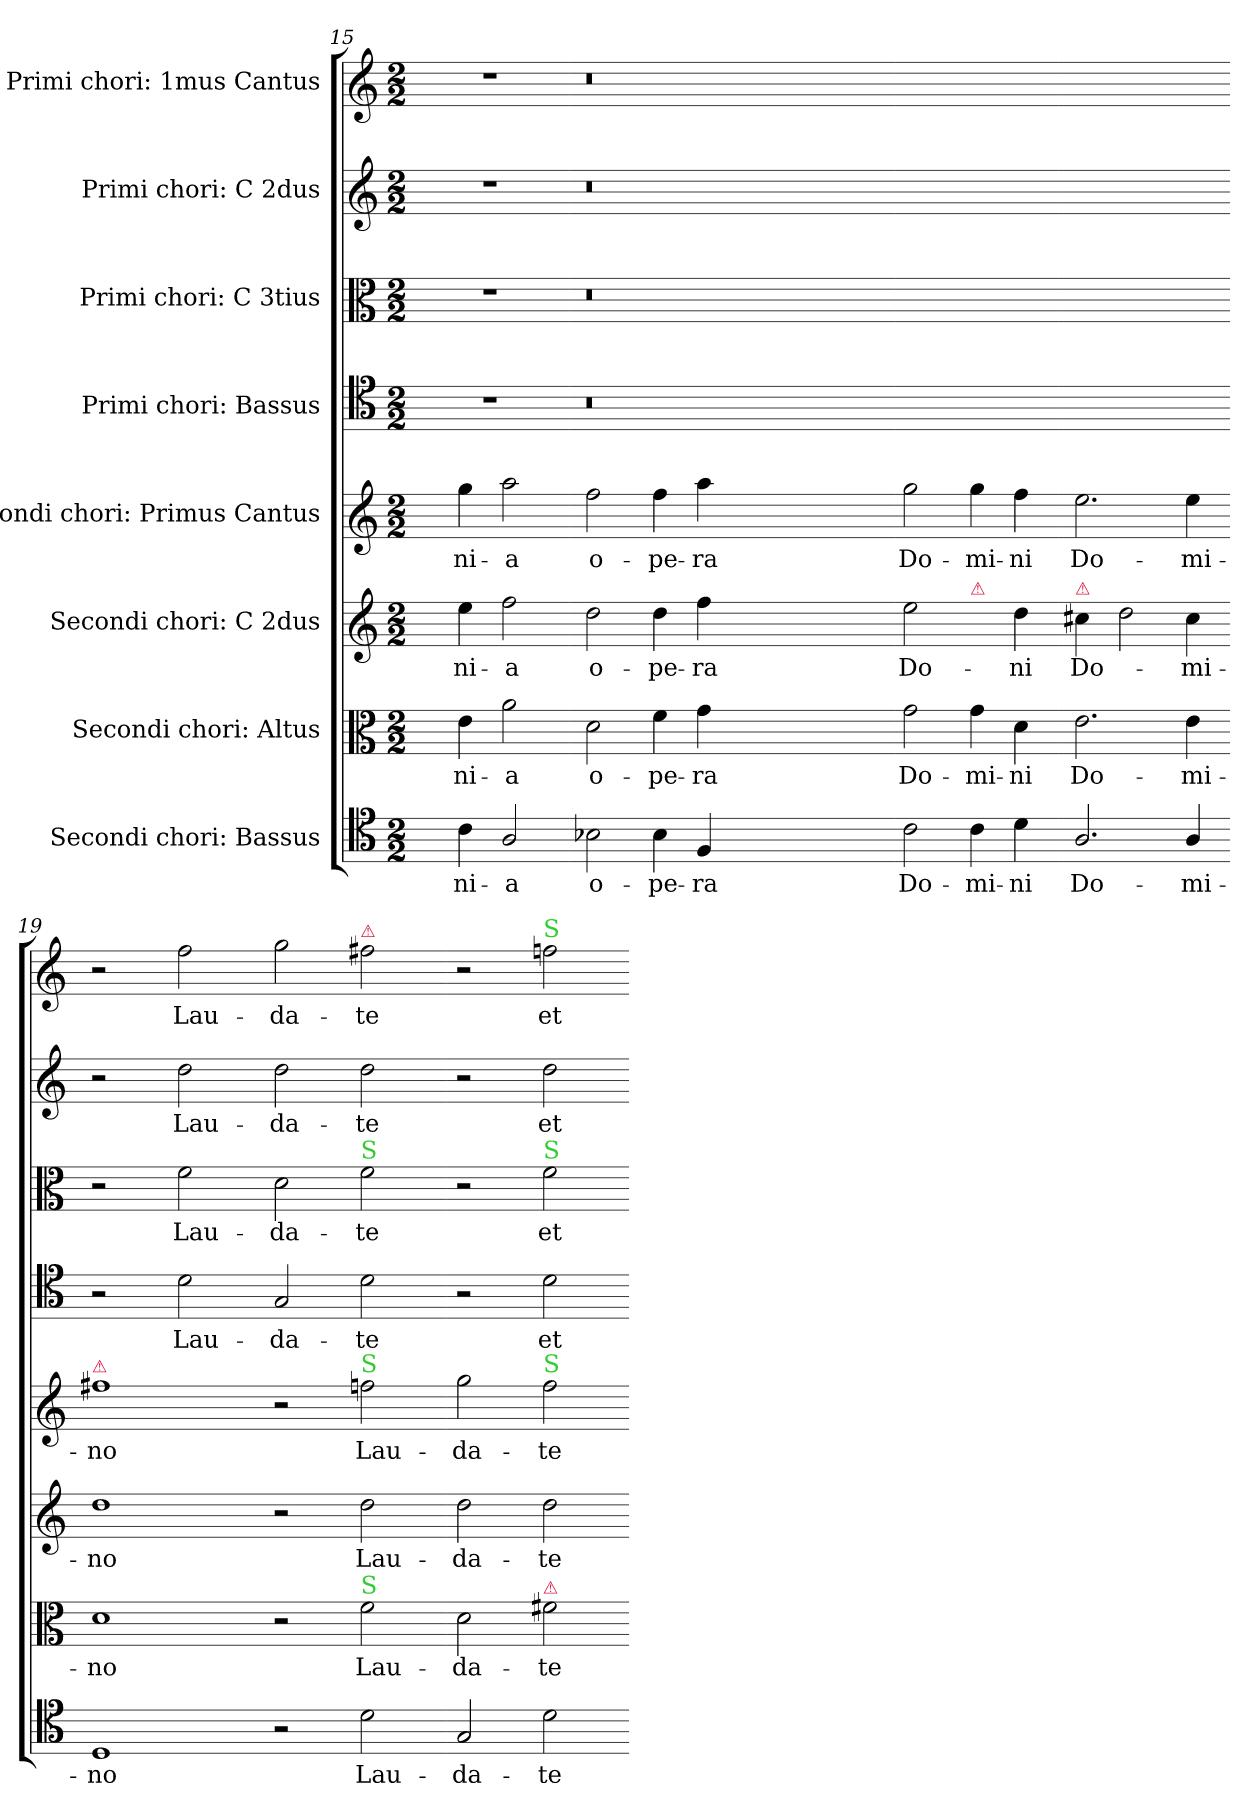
**kern	**text	**kern	**text	**kern	**text	**kern	**text	**kern	**text	**kern	**text	**kern	**text	**kern	**text
*part8	*part8	*part7	*part7	*part6	*part6	*part5	*part5	*part4	*part4	*part3	*part3	*part2	*part2	*part1	*part1
*staff8	*staff8	*staff7	*staff7	*staff6	*staff6	*staff5	*staff5	*staff4	*staff4	*staff3	*staff3	*staff2	*staff2	*staff1	*staff1
*I"Secondi chori: Bassus	*	*I"Secondi chori: Altus	*	*I"Secondi chori: C 2dus	*	*I"Secondi chori: Primus Cantus	*	*I"Primi chori: Bassus	*	*I"Primi chori: C 3tius	*	*I"Primi chori: C 2dus	*	*I"Primi chori: 1mus Cantus	*
*clefC4	*	*clefC3	*	*clefG2	*	*clefG2	*	*clefC4	*	*clefC3	*	*clefG2	*	*clefG2	*
*k[]	*	*k[]	*	*k[]	*	*k[]	*	*k[]	*	*k[]	*	*k[]	*	*k[]	*
*M2/2	*	*M2/2	*	*M2/2	*	*M2/2	*	*M2/2	*	*M2/2	*	*M2/2	*	*M2/2	*
=15	=15	=15	=15	=15	=15	=15	=15	=15	=15	=15	=15	=15	=15	=15	=15
4ryy	.	4ryy	.	4ryy	.	4ryy	.	1r	.	1r	.	1r	.	1r	.
4c\	-ni-	4e\	-ni-	4ee\	-ni-	4gg\	-ni-	.	.	.	.	.	.	.	.
2A/	-a	2a\	-a	2ff\	-a	2aa\	-a	.	.	.	.	.	.	.	.
=16-	=16-	=16-	=16-	=16-	=16-	=16-	=16-	=16-	=16-	=16-	=16-	=16-	=16-	=16-	=16-
2B-X\	o-	2d\	o-	2dd\	o-	2ff\	o-	0.r	.	0.r	.	0.r	.	0.r	.
4B-\	-pe-	4f\	-pe-	4dd\	-pe-	4ff\	-pe-	.	.	.	.	.	.	.	.
4F/	-ra	4g\	-ra	4ff\	-ra	4aa\	-ra	.	.	.	.	.	.	.	.
0ryy	.	0ryy	.	0ryy	.	0ryy	.	.	.	.	.	.	.	.	.
=17-	=17-	=17-	=17-	=17-	=17-	=17-	=17-	=17-	=17-	=17-	=17-	=17-	=17-	=17-	=17-
2c\	Do-	2g\	Do-	2ee\	Do-	2gg\	Do-	1ryy	.	1ryy	.	1ryy	.	1ryy	.
!	!	!	!	!LO:TX:a:color=crimson:t=⚠	!	!	!	!	!	!	!	!	!	!	!
4c\	-mi-	4g\	-mi-	4ryy	.	4gg\	-mi-	.	.	.	.	.	.	.	.
4d\	-ni	4d\	-ni	4dd\	-ni	4ff\	-ni	.	.	.	.	.	.	.	.
=18-	=18-	=18-	=18-	=18-	=18-	=18-	=18-	=18-	=18-	=18-	=18-	=18-	=18-	=18-	=18-
!	!	!	!	!LO:TX:a:color=crimson:t=⚠	!	!	!	!	!	!	!	!	!	!	!
2.A/	Do-	2.e\	Do-	4cc#X\	Do-	2.ee\	Do-	1ryy	.	1ryy	.	1ryy	.	1ryy	.
.	.	.	.	2dd\	.	.	.	.	.	.	.	.	.	.	.
4A/	-mi-	4e\	-mi-	4cc#\	-mi-	4ee\	-mi-	.	.	.	.	.	.	.	.
=19-	=19-	=19-	=19-	=19-	=19-	=19-	=19-	=19-	=19-	=19-	=19-	=19-	=19-	=19-	=19-
!	!	!	!	!	!	!LO:TX:a:color=crimson:t=⚠	!	!	!	!	!	!	!	!	!
1D	-no	1d	-no	1dd	-no	1ff#X	-no	2r	.	2r	.	2r	.	2r	.
.	.	.	.	.	.	.	.	2d\	Lau-	2f\	Lau-	2dd\	Lau-	2ff\	Lau-
=20-	=20-	=20-	=20-	=20-	=20-	=20-	=20-	=20-	=20-	=20-	=20-	=20-	=20-	=20-	=20-
2r	.	2r	.	2r	.	2r	.	2G/	-da-	2d\	-da-	2dd\	-da-	2gg\	-da-
!	!	!	!	!	!	!	!	!	!	!	!	!	!	!LO:TX:a:color=crimson:t=⚠	!
!	!	!	!	!	!	!	!	!	!	!LO:TX:a:color=limegreen:t=S	!	!	!	!	!
!	!	!	!	!	!	!LO:TX:a:color=limegreen:t=S	!	!	!	!	!	!	!	!	!
!	!	!LO:TX:a:color=limegreen:t=S	!	!	!	!	!	!	!	!	!	!	!	!	!
2d\	Lau-	2f\	Lau-	2dd\	Lau-	2ffn\	Lau-	2d\	-te	2f\	-te	2dd\	-te	2ff#X\	-te
=21-	=21-	=21-	=21-	=21-	=21-	=21-	=21-	=21-	=21-	=21-	=21-	=21-	=21-	=21-	=21-
2G/	-da-	2d\	-da-	2dd\	-da-	2gg\	-da-	2r	.	2r	.	2r	.	2r	.
!	!	!	!	!	!	!	!	!	!	!	!	!	!	!LO:TX:a:color=limegreen:t=S	!
!	!	!	!	!	!	!	!	!	!	!LO:TX:a:color=limegreen:t=S	!	!	!	!	!
!	!	!	!	!	!	!LO:TX:a:color=limegreen:t=S	!	!	!	!	!	!	!	!	!
!	!	!LO:TX:a:color=crimson:t=⚠	!	!	!	!	!	!	!	!	!	!	!	!	!
2d\	-te	2f#X\	-te	2dd\	-te	2ff\	-te	2d\	et	2f\	et	2dd\	et	2ffn\	et
=-	=-	=-	=-	=-	=-	=-	=-	=-	=-	=-	=-	=-	=-	=-	=-
*-	*-	*-	*-	*-	*-	*-	*-	*-	*-	*-	*-	*-	*-	*-	*-
